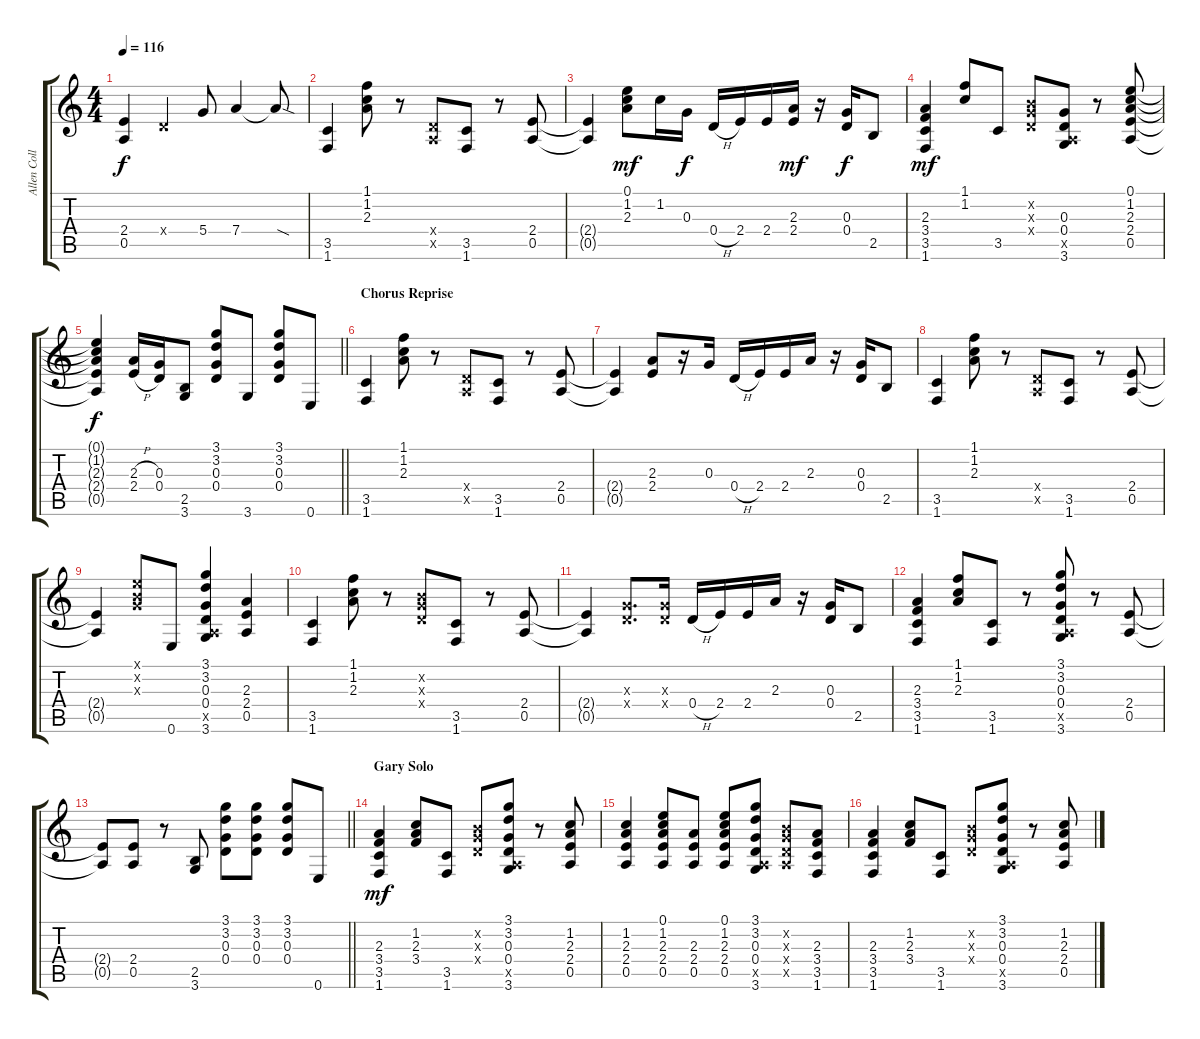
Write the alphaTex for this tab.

\track ("Allen Collins - Rhythm Guitar" "Allen Coll") {instrument overdrivenguitar}
\staff {score tabs}
\tuning (E4 B3 G3 D3 A2 E2) {hide}
\ts (4 4)
\tempo 116
\clef g2
\ks c
(2.4{t} 0.5{t}).4{dy f} 0.4{x}.4 5.4.8 7.4.4 7.4{sod t}.8 |
(3.5 1.6).4 (1.1 1.2 2.3).8 r.8 (0.4{x} 0.5{x}).8 (3.5 1.6).8 r.8 (2.4 0.5).8 |
(2.4{t} 0.5{t}).4 (0.1 1.2 2.3).8{dy mf} 1.2.16 0.3.16{dy f} 0.4{h}.16 2.4.16 2.4.16 (2.3 2.4).16{dy mf} r.16 (0.3 0.4).16{dy f} 2.5.8 |
(2.3 3.4 3.5 1.6).4{dy mf} (1.1 1.2).8 3.5.8 (0.2{x} 0.3{x} 0.4{x}).8 (0.3 0.4 0.5{x} 3.6).8 r.8 (0.1 1.2 2.3 2.4 0.5).8 |
\barLineRight lightlight
(0.1{t} 1.2{t} 2.3{t} 2.4{t} 0.5{t}).4{dy f} (2.3{h} 2.4{h}).16 (0.3 0.4).16 (2.5 3.6).8 (3.1 3.2 0.3 0.4).8 3.6.8 (3.1 3.2 0.3 0.4).8 0.6.8 |
\section ("" "Chorus Reprise")
(3.5 1.6).4 (1.1 1.2 2.3).8 r.8 (0.4{x} 0.5{x}).8 (3.5 1.6).8 r.8 (2.4 0.5).8 |
(2.4{t} 0.5{t}).4 (2.3 2.4).8 r.16 0.3.16 0.4{h}.16 2.4.16 2.4.16 2.3.16 r.16 (0.3 0.4).16 2.5.8 |
(3.5 1.6).4 (1.1 1.2 2.3).8 r.8 (0.4{x} 0.5{x}).8 (3.5 1.6).8 r.8 (2.4 0.5).8 |
(2.4{t} 0.5{t}).4 (0.1{x} 0.2{x} 0.3{x}).8 0.6.8 (3.1 3.2 0.3 0.4 0.5{x} 3.6).4 (2.3 2.4 0.5).4 |
(3.5 1.6).4 (1.1 1.2 2.3).8 r.8 (0.2{x} 0.3{x} 0.4{x}).8 (3.5 1.6).8 r.8 (2.4 0.5).8 |
(2.4{t} 0.5{t}).4 (0.3{x} 0.4{x}).8{d} (0.3{x} 0.4{x}).16 0.4{h}.16 2.4.16 2.4.16 2.3.16 r.16 (0.3 0.4).16 2.5.8 |
(2.3 3.4 3.5 1.6).4 (1.1 1.2 2.3).8 (3.5 1.6).8 r.8 (3.1 3.2 0.3 0.4 0.5{x} 3.6).8 r.8 (2.4 0.5).8 |
\barLineRight lightlight
(2.4{t} 0.5{t}).8 (2.4 0.5).8 r.8 (2.5 3.6).8 (3.1 3.2 0.3 0.4).8 (3.1 3.2 0.3 0.4).8 (3.1 3.2 0.3 0.4).8 0.6.8 |
\section ("" "Gary Solo")
(2.3 3.4 3.5 1.6).4{dy mf} (1.2 2.3 3.4).8 (3.5 1.6).8 (0.2{x} 0.3{x} 0.4{x}).8 (3.1 3.2 0.3 0.4 0.5{x} 3.6).8 r.8 (1.2 2.3 2.4 0.5).8 |
(1.2 2.3 2.4 0.5).4 (0.1 1.2 2.3 2.4 0.5).8 (2.3 2.4 0.5).8 (0.1 1.2 2.3 2.4 0.5).8 (3.1 3.2 0.3 0.4 0.5{x} 3.6).8 (0.2{x} 0.3{x} 0.4{x} 0.5{x}).8 (2.3 3.4 3.5 1.6).8 |
(2.3 3.4 3.5 1.6).4 (1.2 2.3 3.4).8 (3.5 1.6).8 (0.2{x} 0.3{x} 0.4{x}).8 (3.1 3.2 0.3 0.4 0.5{x} 3.6).8 r.8 (1.2 2.3 2.4 0.5).8
